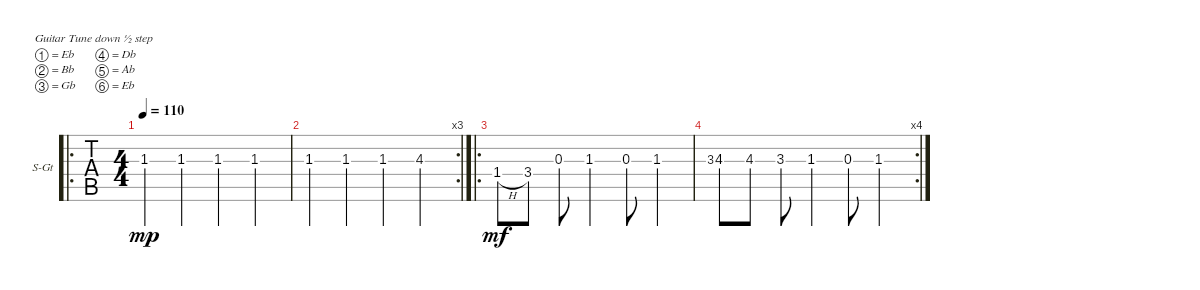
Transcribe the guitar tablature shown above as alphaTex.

\defaultSystemsLayout 4
\bracketExtendMode groupsimilarinstruments
\firstSystemTrackNameOrientation horizontal
\otherSystemsTrackNameOrientation horizontal
\chordDiagramsInScore
\track ("Guitare" "S-Gt") {instrument acousticguitarsteel}
\staff {tabs}
\tuning (Eb4 Bb3 Gb3 Db3 Ab2 Eb2)
\ro
\ts (4 4)
\tempo 110
\clef g2
\ks c
1.3.4{dy mp instrument acousticguitarsteel} 1.3.4 1.3.4 1.3.4 |
\rc 3
1.3.4 1.3.4 1.3.4 4.3.4 |
\ro
1.4{h}.8{dy mf} 3.4.8 0.3.8 1.3.4 0.3.8 1.3.4 |
\rc 4
3.3.8{gr} 4.3.8 4.3.8 3.3.8 1.3.4 0.3.8 1.3.4
